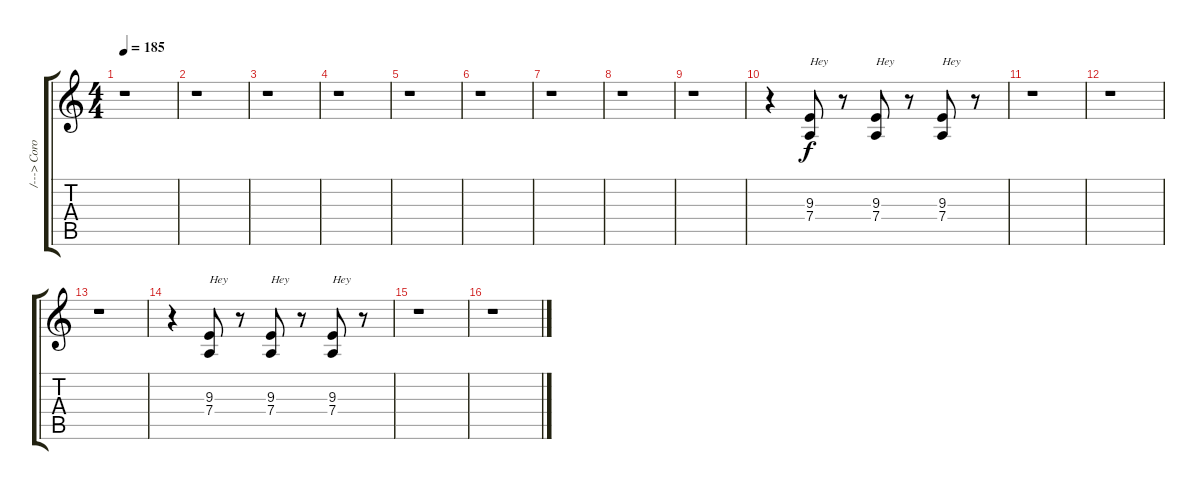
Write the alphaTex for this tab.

\track ("/---> Coros <---/" "/---> Coro") {instrument lead2sawtooth}
\staff {score tabs}
\tuning (E4 B3 G3 D3 A2 E2) {hide}
\ts (4 4)
\tempo 185
\clef g2
\ks c
r.1{dy f} |
r.1 |
r.1 |
r.1 |
r.1 |
r.1 |
r.1 |
r.1 |
r.1 |
r.4 (9.3 7.4).8{txt "Hey"} r.8 (9.3 7.4).8{txt "Hey"} r.8 (9.3 7.4).8{txt "Hey"} r.8 |
r.1 |
r.1 |
r.1 |
r.4 (9.3 7.4).8{txt "Hey"} r.8 (9.3 7.4).8{txt "Hey"} r.8 (9.3 7.4).8{txt "Hey"} r.8 |
r.1 |
r.1
